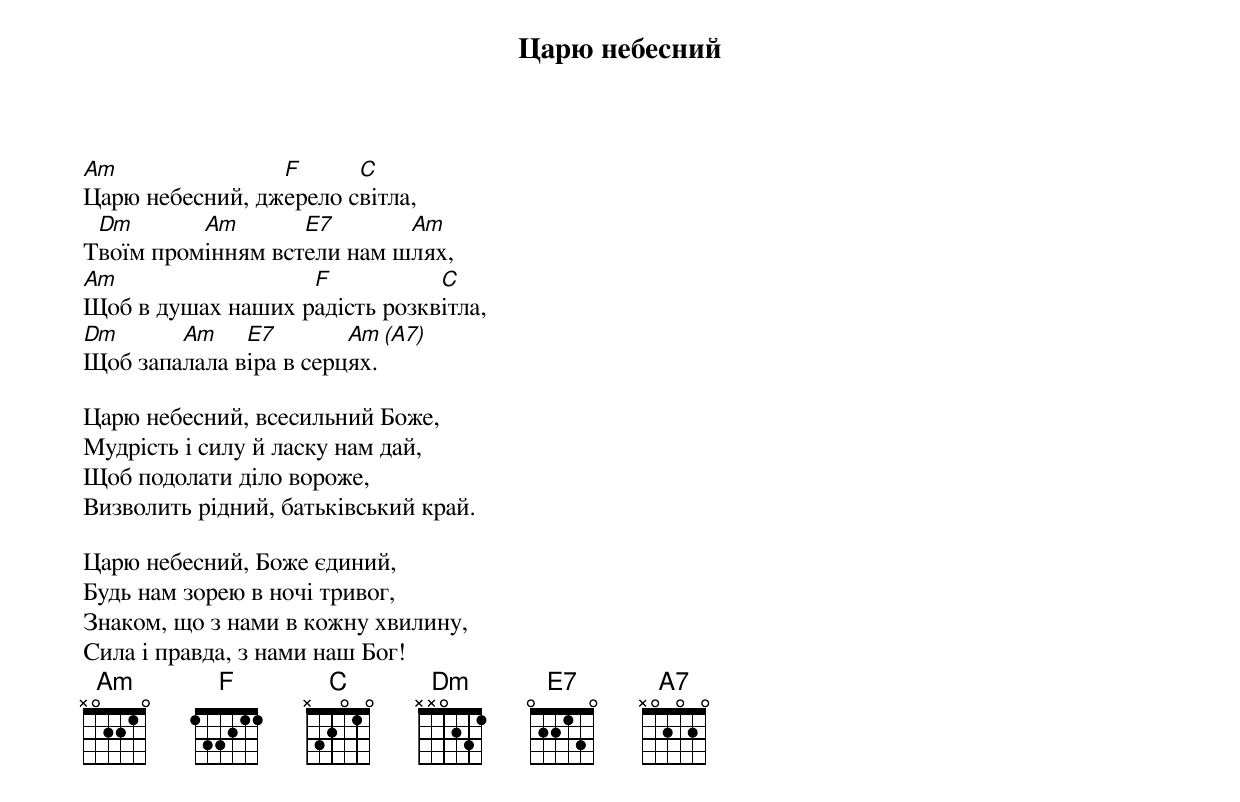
{title: Царю небесний}


[Am]Царю небесний, дж[F]ерело с[C]вітла,
Т[Dm]воїм пром[Am]інням вст[E7]ели нам ш[Am]лях,
[Am]Щоб в душах наших р[F]адість розкв[C]ітла,
[Dm]Щоб запа[Am]лала в[E7]іра в серц[Am]ях.[(A7)]

Царю небесний, всесильний Боже,
Мудрість і силу й ласку нам дай,
Щоб подолати діло вороже,
Визволить рідний, батьківський край.

Царю небесний, Боже єдиний,
Будь нам зорею в ночі тривог,
Знаком, що з нами в кожну хвилину,
Сила і правда, з нами наш Бог!
